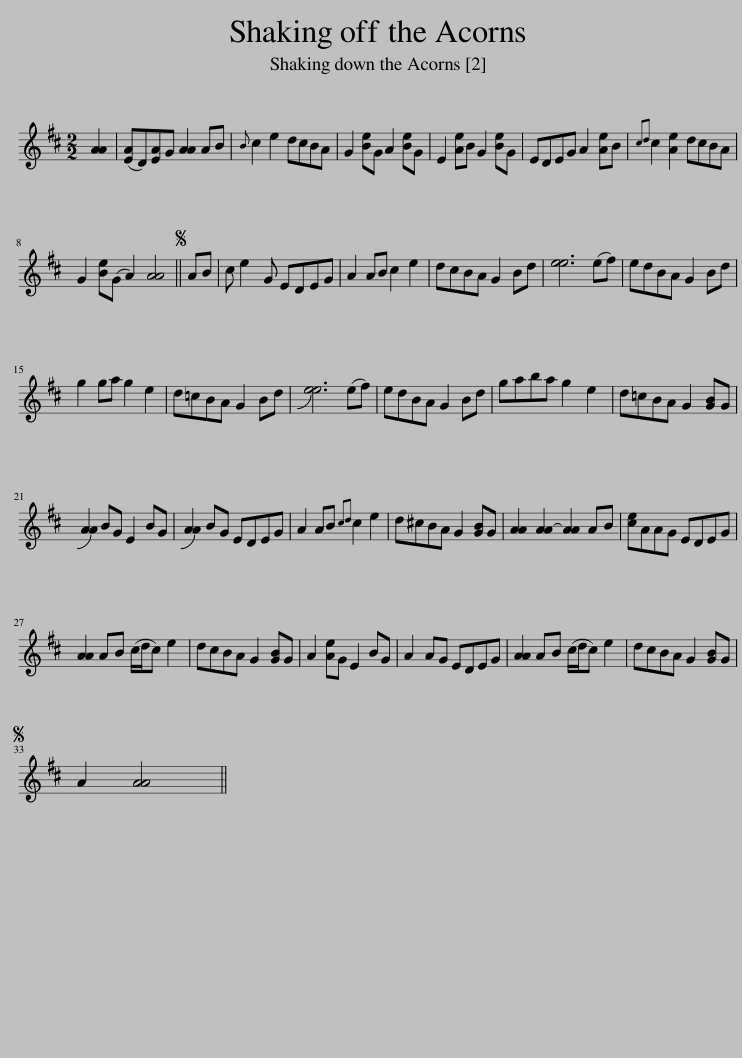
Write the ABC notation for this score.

X:1
L:1/8
M:2/2
I:linebreak $
K:D
V:1 treble
V:1
 [AA]2 | ([EA]D)[EA]G [AA]2 AB |{B} c2 e2 dcBA | G2 [Be]G A2 [Be]G | E2 [Ae]B G2 [Be]G | %5
 EDEG A2 [Ae]B |{cd} c2 [Ae]2 dcBA |$ G2 [Be](G A2) [AA]4 ||S AB | c e2 G EDEG | %10
 A2 AB c2 e2 | dcBA G2 Bd | [ee]6 (ef) | edBA G2 Bd |$ g2 ga g2 e2 | %15
 d=cBA G2 Bd | !slide![ee]6 (ef) | edBA G2 Bd | gaba g2 e2 | d=cBA G2 [GB]G |$ %20
 !slide![AA]2 BG E2 BG | !slide![AA]2 BG EDEG | A2 AB{cd} c2 e2 | d^cBA G2 [GB]G | [AA]2 [AA-]2 [AA]2 AB | %25
 [ce]AAG EDEG |$ [AA]2 AB (c/d/c) e2 | dcBA G2 [GB]G | A2 [Ae]G E2 BG | A2 AG EDEG | %30
 [AA]2 AB (c/d/c) e2 | dcBA G2 [GB]G |$S A2 [AA]4 || %33
